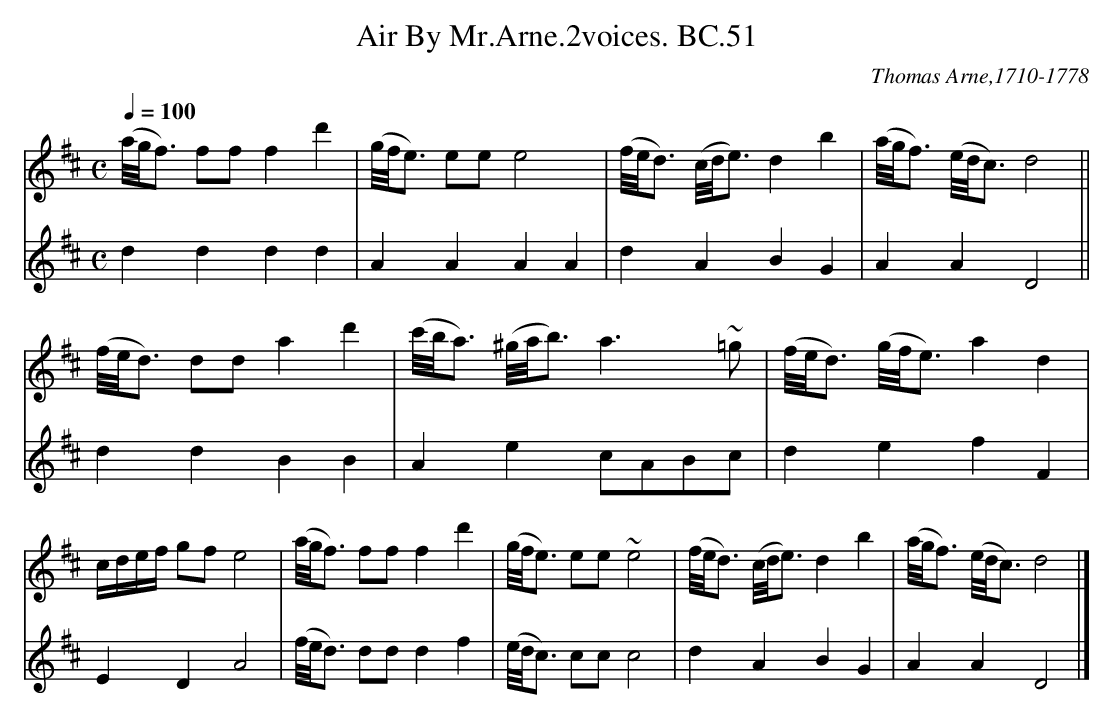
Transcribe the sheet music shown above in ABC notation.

X:1
T:Air By Mr.Arne.2voices. BC.51
M:C
L:1/16
Q:1/4=100
C:Thomas Arne,1710-1778
K:D
[V:1](a/g/f3) f2f2 f4 d'4|(g/f/e3) e2e2 e8|\
(f/e/d3) (c/d/e3) d4 b4|(a/g/f3) (e/d/c3) d8||
[V:2][L:1/4]d d d d|A A A A|d A B G|A A D2||
[V:1](f/e/d3) d2d2 a4 d'4|(c'/b/a3) (^g/a/b3) a6 ~=g2|\
(f/e/d3) (g/f/e3) a4 d4|cdef g2f2 e8|
[V:2]d d B B|A e c/A/B/c/|d e f F|E D A2|!
[V:1](a/g/f3) f2f2 f4 d'4|(g/f/e3) e2e2 ~e8|\
(f/e/d3) (c/d/e3) d4 b4|(a/g/f3) (e/d/c3) d8|]
[V:2][L:1/16](f/e/d3) d2d2 d4 f4|\
(e/d/c3) c2c2 c8|[L:1/4]d A B G|A A D2|]
